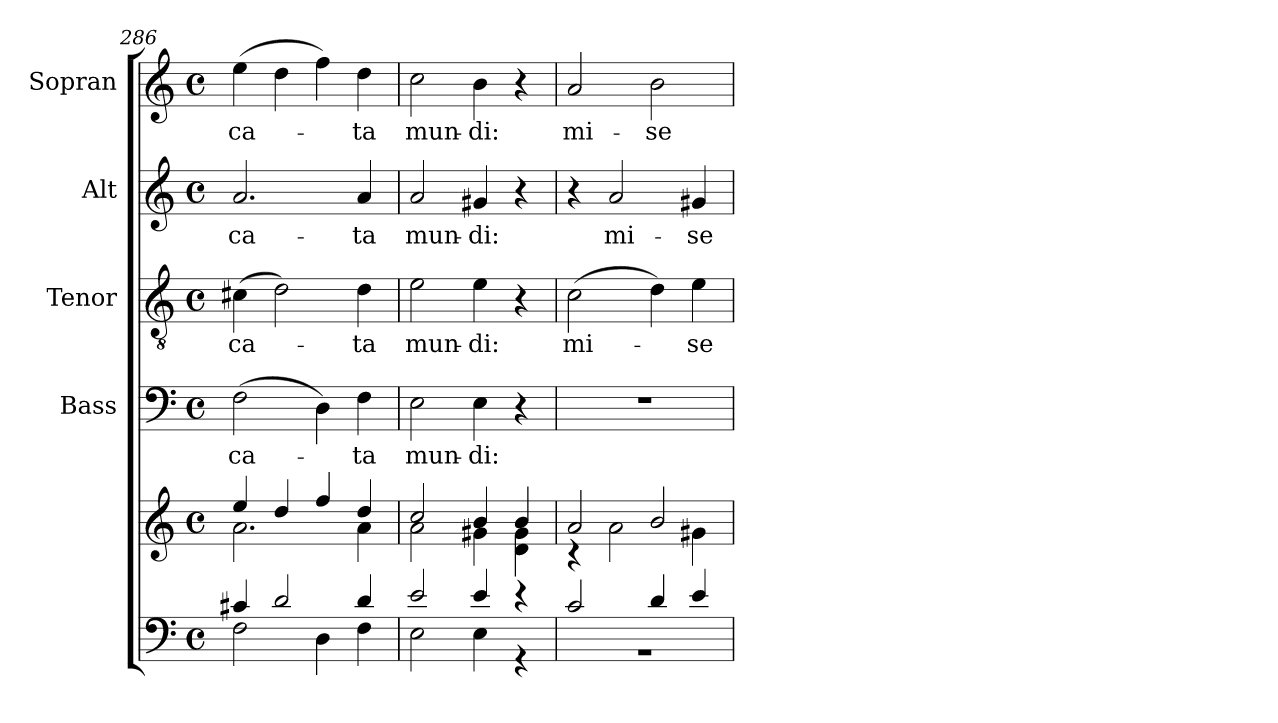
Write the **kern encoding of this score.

**kern	**kern	**kern	**text	**kern	**text	**kern	**text	**kern	**text
*part5	*part5	*part4	*part4	*part3	*part3	*part2	*part2	*part1	*part1
*staff6	*staff5	*staff4	*staff4	*staff3	*staff3	*staff2	*staff2	*staff1	*staff1
*	*	*I"Bass	*	*I"Tenor	*	*I"Alt	*	*I"Sopran	*
*	*	*I'B.	*	*I'T.	*	*I'A.	*	*I'S.	*
*clefF4	*clefG2	*clefF4	*	*clefGv2	*	*clefG2	*	*clefG2	*
*k[]	*k[]	*k[]	*	*k[]	*	*k[]	*	*k[]	*
*C:	*C:	*C:	*	*C:	*	*C:	*	*C:	*
*M4/4	*M4/4	*M4/4	*	*M4/4	*	*M4/4	*	*M4/4	*
*met(c)	*met(c)	*met(c)	*	*met(c)	*	*met(c)	*	*met(c)	*
=286	=286	=286	=286	=286	=286	=286	=286	=286	=286
*^	*^	*	*	*	*	*	*	*	*
!	!	!	!	!	!LO:LY:b	!	!LO:LY:b	!	!LO:LY:b	!	!LO:LY:b
4c#X/	2F\	4ee/	2.a\	(>2F\	-ca-	(>4c#X\	-ca-	2.a/	-ca-	(>4ee\	-ca-
2d/	.	4dd/	.	.	.	2d\)	.	.	.	4dd\	.
.	4D\	4ff/	.	4D\)	.	.	.	.	.	4ff\)	.
!	!	!	!	!	!LO:LY:b	!	!LO:LY:b	!	!LO:LY:b	!	!LO:LY:b
4d/	4F\	4dd/	4a\	4F\	-ta	4d\	-ta	4a/	-ta	4dd\	-ta
=287	=287	=287	=287	=287	=287	=287	=287	=287	=287	=287	=287
!	!	!	!	!	!LO:LY:b	!	!LO:LY:b	!	!LO:LY:b	!	!LO:LY:b
2e/	2E\	2cc/	2a\	2E\	mun-	2e\	mun-	2a/	mun-	2cc\	mun-
!	!	!	!	!	!LO:LY:b	!	!LO:LY:b	!	!LO:LY:b	!	!LO:LY:b
4e/	4E\	4b/	4g#X\	4E\	-di:	4e\	-di:	4g#X/	-di:	4b\	-di:
4r	4r	4b/	4d\ 4g#\	4r	.	4r	.	4r	.	4r	.
=288	=288	=288	=288	=288	=288	=288	=288	=288	=288	=288	=288
!	!	!	!	!	!	!	!LO:LY:b	!	!	!	!LO:LY:b
2c/	1rBB	2a/	4rc	1r	.	(>2c\	mi-	4r	.	2a/	mi-
!	!	!	!	!	!	!	!	!	!LO:LY:b	!	!
.	.	.	2a\	.	.	.	.	2a/	mi-	.	.
!	!	!	!	!	!	!	!	!	!	!	!LO:LY:b
4d/	.	2b/	.	.	.	4d\)	.	.	.	2b\	-se-
!	!	!	!	!	!	!	!LO:LY:b	!	!LO:LY:b	!	!
4e/	.	.	4g#X\	.	.	4e\	-se-	4g#X/	-se-	.	.
*v	*v	*	*	*	*	*	*	*	*	*	*
*	*v	*v	*	*	*	*	*	*	*	*
=	=	=	=	=	=	=	=	=	=
*-	*-	*-	*-	*-	*-	*-	*-	*-	*-
